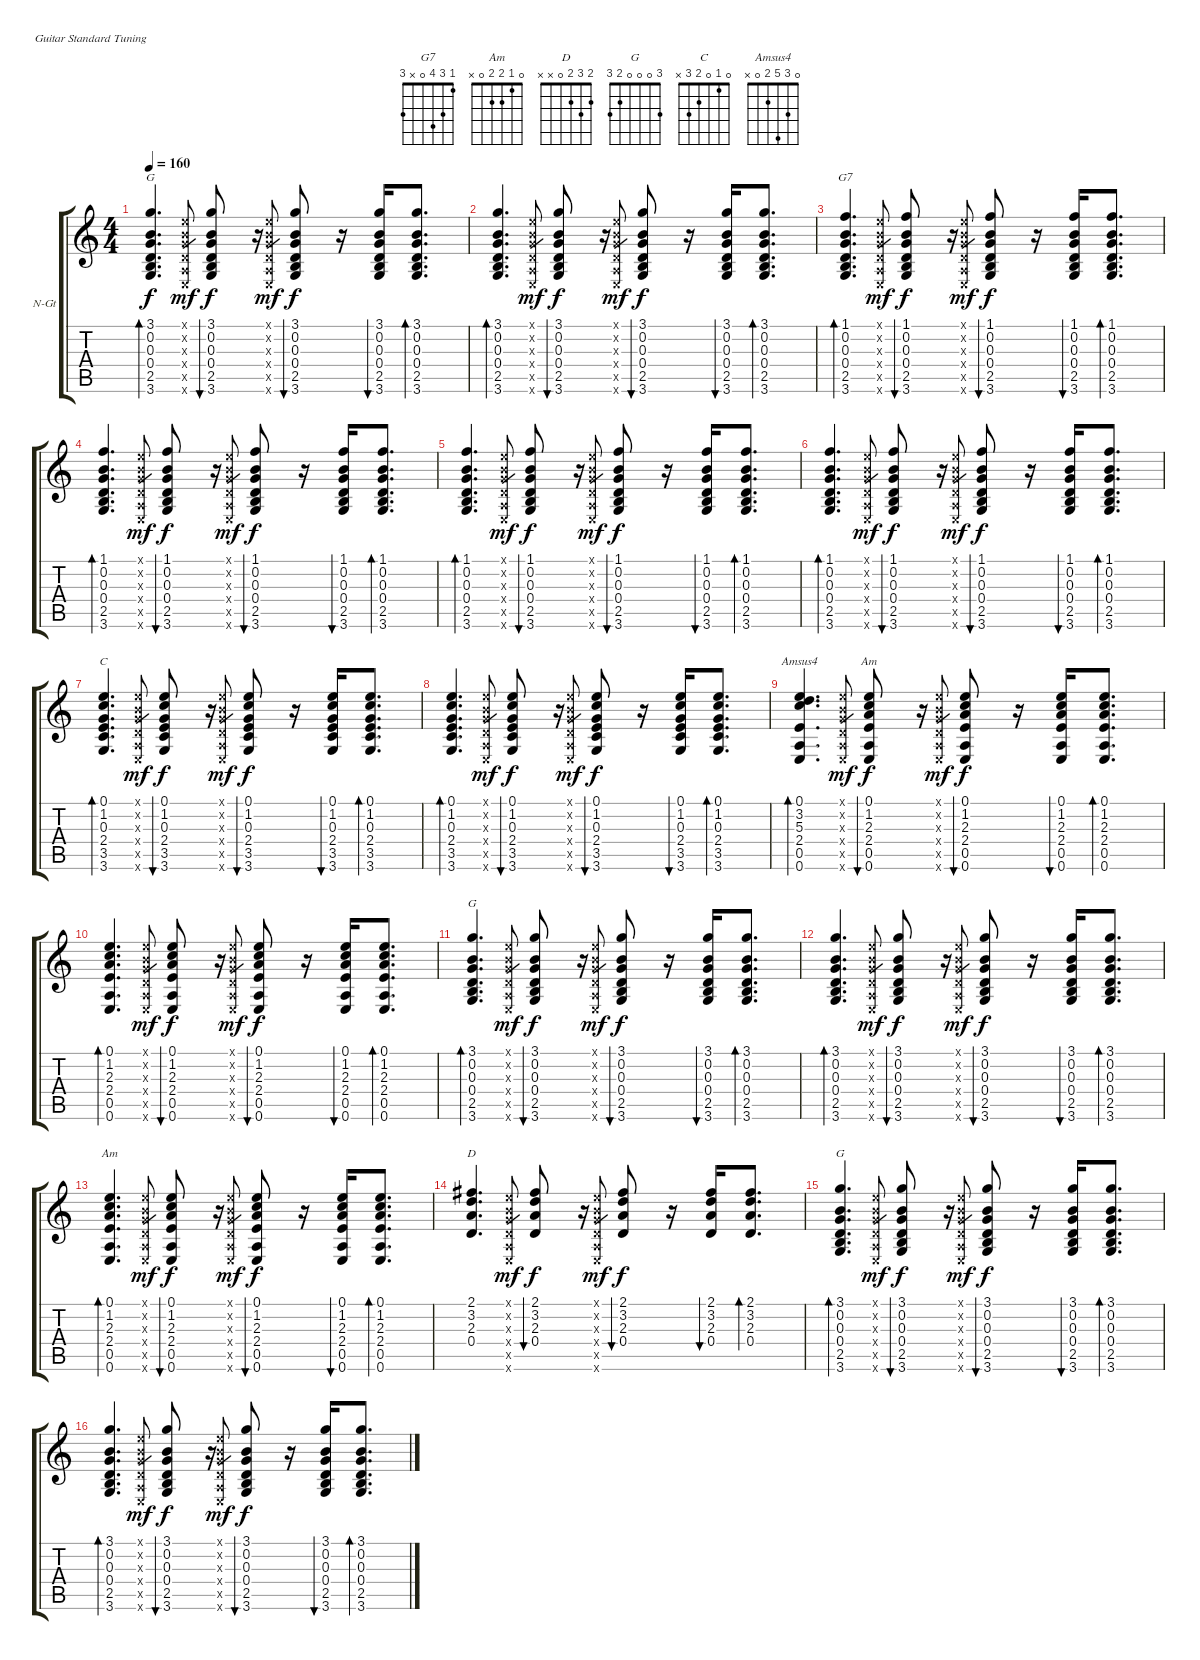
\bracketExtendMode groupsimilarinstruments
\firstSystemTrackNameOrientation horizontal
\otherSystemsTrackNameOrientation horizontal
\track ("Classic Guitar" "N-Gt") {instrument acousticguitarnylon}
\staff {score tabs}
\tuning (E4 B3 G3 D3 A2 E2)
\chord ("G7" 1 3 4 0 x 3)
\chord ("Am" 0 1 2 2 0 x)
\chord ("D" 2 3 2 0 x x)
\chord ("G" 3 0 0 0 2 3)
\chord ("C" 0 1 0 2 3 x)
\chord ("Amsus4" 0 3 5 2 0 x)
\ts (4 4)
\tempo 160
\clef g2
\ks c
(3.1 0.2 0.3 0.4 2.5 3.6).4{d bd 240 ch "G" dy f} (0.1{x} 0.2{x} 0.3{x} 0.4{x} 0.5{x} 0.6{x}).8{gr dy mf} (3.1 0.2 0.3 0.4 2.5 3.6).8{bu 30 dy f} r.16 (0.1{x} 0.2{x} 0.3{x} 0.4{x} 0.5{x} 0.6{x}).8{gr dy mf} (3.1 0.2 0.3 0.4 2.5 3.6).8{bu 30 dy f} r.16 (3.1 0.2 0.3 0.4 2.5 3.6).16{bu 30} (3.1 0.2 0.3 0.4 2.5 3.6).8{d bd 120} |
(3.1 0.2 0.3 0.4 2.5 3.6).4{d bd 240} (0.1{x} 0.2{x} 0.3{x} 0.4{x} 0.5{x} 0.6{x}).8{gr dy mf} (3.1 0.2 0.3 0.4 2.5 3.6).8{bu 30 dy f} r.16 (0.1{x} 0.2{x} 0.3{x} 0.4{x} 0.5{x} 0.6{x}).8{gr dy mf} (3.1 0.2 0.3 0.4 2.5 3.6).8{bu 30 dy f} r.16 (3.1 0.2 0.3 0.4 2.5 3.6).16{bu 30} (3.1 0.2 0.3 0.4 2.5 3.6).8{d bd 120} |
(1.1 0.2 0.3 0.4 2.5 3.6).4{d bd 240 ch "G7"} (0.1{x} 0.2{x} 0.3{x} 0.4{x} 0.5{x} 0.6{x}).8{gr dy mf} (1.1 0.2 0.3 0.4 2.5 3.6).8{bu 30 dy f} r.16 (0.1{x} 0.2{x} 0.3{x} 0.4{x} 0.5{x} 0.6{x}).8{gr dy mf} (1.1 0.2 0.3 0.4 2.5 3.6).8{bu 30 dy f} r.16 (1.1 0.2 0.3 0.4 2.5 3.6).16{bu 30} (1.1 0.2 0.3 0.4 2.5 3.6).8{d bd 120} |
(1.1 0.2 0.3 0.4 2.5 3.6).4{d bd 240} (0.1{x} 0.2{x} 0.3{x} 0.4{x} 0.5{x} 0.6{x}).8{gr dy mf} (1.1 0.2 0.3 0.4 2.5 3.6).8{bu 30 dy f} r.16 (0.1{x} 0.2{x} 0.3{x} 0.4{x} 0.5{x} 0.6{x}).8{gr dy mf} (1.1 0.2 0.3 0.4 2.5 3.6).8{bu 30 dy f} r.16 (1.1 0.2 0.3 0.4 2.5 3.6).16{bu 30} (1.1 0.2 0.3 0.4 2.5 3.6).8{d bd 120} |
(1.1 0.2 0.3 0.4 2.5 3.6).4{d bd 240} (0.1{x} 0.2{x} 0.3{x} 0.4{x} 0.5{x} 0.6{x}).8{gr dy mf} (1.1 0.2 0.3 0.4 2.5 3.6).8{bu 30 dy f} r.16 (0.1{x} 0.2{x} 0.3{x} 0.4{x} 0.5{x} 0.6{x}).8{gr dy mf} (1.1 0.2 0.3 0.4 2.5 3.6).8{bu 30 dy f} r.16 (1.1 0.2 0.3 0.4 2.5 3.6).16{bu 30} (1.1 0.2 0.3 0.4 2.5 3.6).8{d bd 120} |
(1.1 0.2 0.3 0.4 2.5 3.6).4{d bd 240} (0.1{x} 0.2{x} 0.3{x} 0.4{x} 0.5{x} 0.6{x}).8{gr dy mf} (1.1 0.2 0.3 0.4 2.5 3.6).8{bu 30 dy f} r.16 (0.1{x} 0.2{x} 0.3{x} 0.4{x} 0.5{x} 0.6{x}).8{gr dy mf} (1.1 0.2 0.3 0.4 2.5 3.6).8{bu 30 dy f} r.16 (1.1 0.2 0.3 0.4 2.5 3.6).16{bu 30} (1.1 0.2 0.3 0.4 2.5 3.6).8{d bd 120} |
(0.1 1.2 0.3 2.4 3.5 3.6).4{d bd 240 ch "C"} (0.1{x} 0.2{x} 0.3{x} 0.4{x} 0.5{x} 0.6{x}).8{gr dy mf} (0.1 1.2 0.3 2.4 3.5 3.6).8{bu 30 dy f} r.16 (0.1{x} 0.2{x} 0.3{x} 0.4{x} 0.5{x} 0.6{x}).8{gr dy mf} (0.1 1.2 0.3 2.4 3.5 3.6).8{bu 30 dy f} r.16 (0.1 1.2 0.3 2.4 3.5 3.6).16{bu 30} (0.1 1.2 0.3 2.4 3.5 3.6).8{d bd 120} |
(0.1 1.2 0.3 2.4 3.5 3.6).4{d bd 240} (0.1{x} 0.2{x} 0.3{x} 0.4{x} 0.5{x} 0.6{x}).8{gr dy mf} (0.1 1.2 0.3 2.4 3.5 3.6).8{bu 30 dy f} r.16 (0.1{x} 0.2{x} 0.3{x} 0.4{x} 0.5{x} 0.6{x}).8{gr dy mf} (0.1 1.2 0.3 2.4 3.5 3.6).8{bu 30 dy f} r.16 (0.1 1.2 0.3 2.4 3.5 3.6).16{bu 30} (0.1 1.2 0.3 2.4 3.5 3.6).8{d bd 120} |
(0.1 3.2 5.3 2.4 0.5 0.6).4{d bd 240 ch "Amsus4"} (0.1{x} 0.2{x} 0.3{x} 0.4{x} 0.5{x} 0.6{x}).8{gr dy mf} (0.1 1.2 2.3 2.4 0.5 0.6).8{bu 30 ch "Am" dy f} r.16 (0.1{x} 0.2{x} 0.3{x} 0.4{x} 0.5{x} 0.6{x}).8{gr dy mf} (0.1 1.2 2.3 2.4 0.5 0.6).8{bu 30 dy f} r.16 (0.1 1.2 2.3 2.4 0.5 0.6).16{bu 30} (0.1 1.2 2.3 2.4 0.5 0.6).8{d bd 120} |
(0.1 1.2 2.3 2.4 0.5 0.6).4{d bd 240} (0.1{x} 0.2{x} 0.3{x} 0.4{x} 0.5{x} 0.6{x}).8{gr dy mf} (0.1 1.2 2.3 2.4 0.5 0.6).8{bu 30 dy f} r.16 (0.1{x} 0.2{x} 0.3{x} 0.4{x} 0.5{x} 0.6{x}).8{gr dy mf} (0.1 1.2 2.3 2.4 0.5 0.6).8{bu 30 dy f} r.16 (0.1 1.2 2.3 2.4 0.5 0.6).16{bu 30} (0.1 1.2 2.3 2.4 0.5 0.6).8{d bd 120} |
(3.1 0.2 0.3 0.4 2.5 3.6).4{d bd 240 ch "G"} (0.1{x} 0.2{x} 0.3{x} 0.4{x} 0.5{x} 0.6{x}).8{gr dy mf} (3.1 0.2 0.3 0.4 2.5 3.6).8{bu 30 dy f} r.16 (0.1{x} 0.2{x} 0.3{x} 0.4{x} 0.5{x} 0.6{x}).8{gr dy mf} (3.1 0.2 0.3 0.4 2.5 3.6).8{bu 30 dy f} r.16 (3.1 0.2 0.3 0.4 2.5 3.6).16{bu 30} (3.1 0.2 0.3 0.4 2.5 3.6).8{d bd 120} |
(3.1 0.2 0.3 0.4 2.5 3.6).4{d bd 240} (0.1{x} 0.2{x} 0.3{x} 0.4{x} 0.5{x} 0.6{x}).8{gr dy mf} (3.1 0.2 0.3 0.4 2.5 3.6).8{bu 30 dy f} r.16 (0.1{x} 0.2{x} 0.3{x} 0.4{x} 0.5{x} 0.6{x}).8{gr dy mf} (3.1 0.2 0.3 0.4 2.5 3.6).8{bu 30 dy f} r.16 (3.1 0.2 0.3 0.4 2.5 3.6).16{bu 30} (3.1 0.2 0.3 0.4 2.5 3.6).8{d bd 120} |
(0.1 1.2 2.3 2.4 0.5 0.6).4{d bd 240 ch "Am"} (0.1{x} 0.2{x} 0.3{x} 0.4{x} 0.5{x} 0.6{x}).8{gr dy mf} (0.1 1.2 2.3 2.4 0.5 0.6).8{bu 30 dy f} r.16 (0.1{x} 0.2{x} 0.3{x} 0.4{x} 0.5{x} 0.6{x}).8{gr dy mf} (0.1 1.2 2.3 2.4 0.5 0.6).8{bu 30 dy f} r.16 (0.1 1.2 2.3 2.4 0.5 0.6).16{bu 30} (0.1 1.2 2.3 2.4 0.5 0.6).8{d bd 120} |
(2.1 3.2 2.3 0.4).4{d ch "D"} (0.1{x} 0.2{x} 0.3{x} 0.4{x} 0.5{x} 0.6{x}).8{gr dy mf} (2.1 3.2 2.3 0.4).8{bu 30 dy f} r.16 (0.1{x} 0.2{x} 0.3{x} 0.4{x} 0.5{x} 0.6{x}).8{gr dy mf} (2.1 3.2 2.3 0.4).8{bu 30 dy f} r.16 (2.1 3.2 2.3 0.4).16{bu 30} (2.1 3.2 2.3 0.4).8{d bd 120} |
(3.1 0.2 0.3 0.4 2.5 3.6).4{d bd 240 ch "G"} (0.1{x} 0.2{x} 0.3{x} 0.4{x} 0.5{x} 0.6{x}).8{gr dy mf} (3.1 0.2 0.3 0.4 2.5 3.6).8{bu 30 dy f} r.16 (0.1{x} 0.2{x} 0.3{x} 0.4{x} 0.5{x} 0.6{x}).8{gr dy mf} (3.1 0.2 0.3 0.4 2.5 3.6).8{bu 30 dy f} r.16 (3.1 0.2 0.3 0.4 2.5 3.6).16{bu 30} (3.1 0.2 0.3 0.4 2.5 3.6).8{d bd 120} |
(3.1 0.2 0.3 0.4 2.5 3.6).4{d bd 240} (0.1{x} 0.2{x} 0.3{x} 0.4{x} 0.5{x} 0.6{x}).8{gr dy mf} (3.1 0.2 0.3 0.4 2.5 3.6).8{bu 30 dy f} r.16 (0.1{x} 0.2{x} 0.3{x} 0.4{x} 0.5{x} 0.6{x}).8{gr dy mf} (3.1 0.2 0.3 0.4 2.5 3.6).8{bu 30 dy f} r.16 (3.1 0.2 0.3 0.4 2.5 3.6).16{bu 30} (3.1 0.2 0.3 0.4 2.5 3.6).8{d bd 120}
